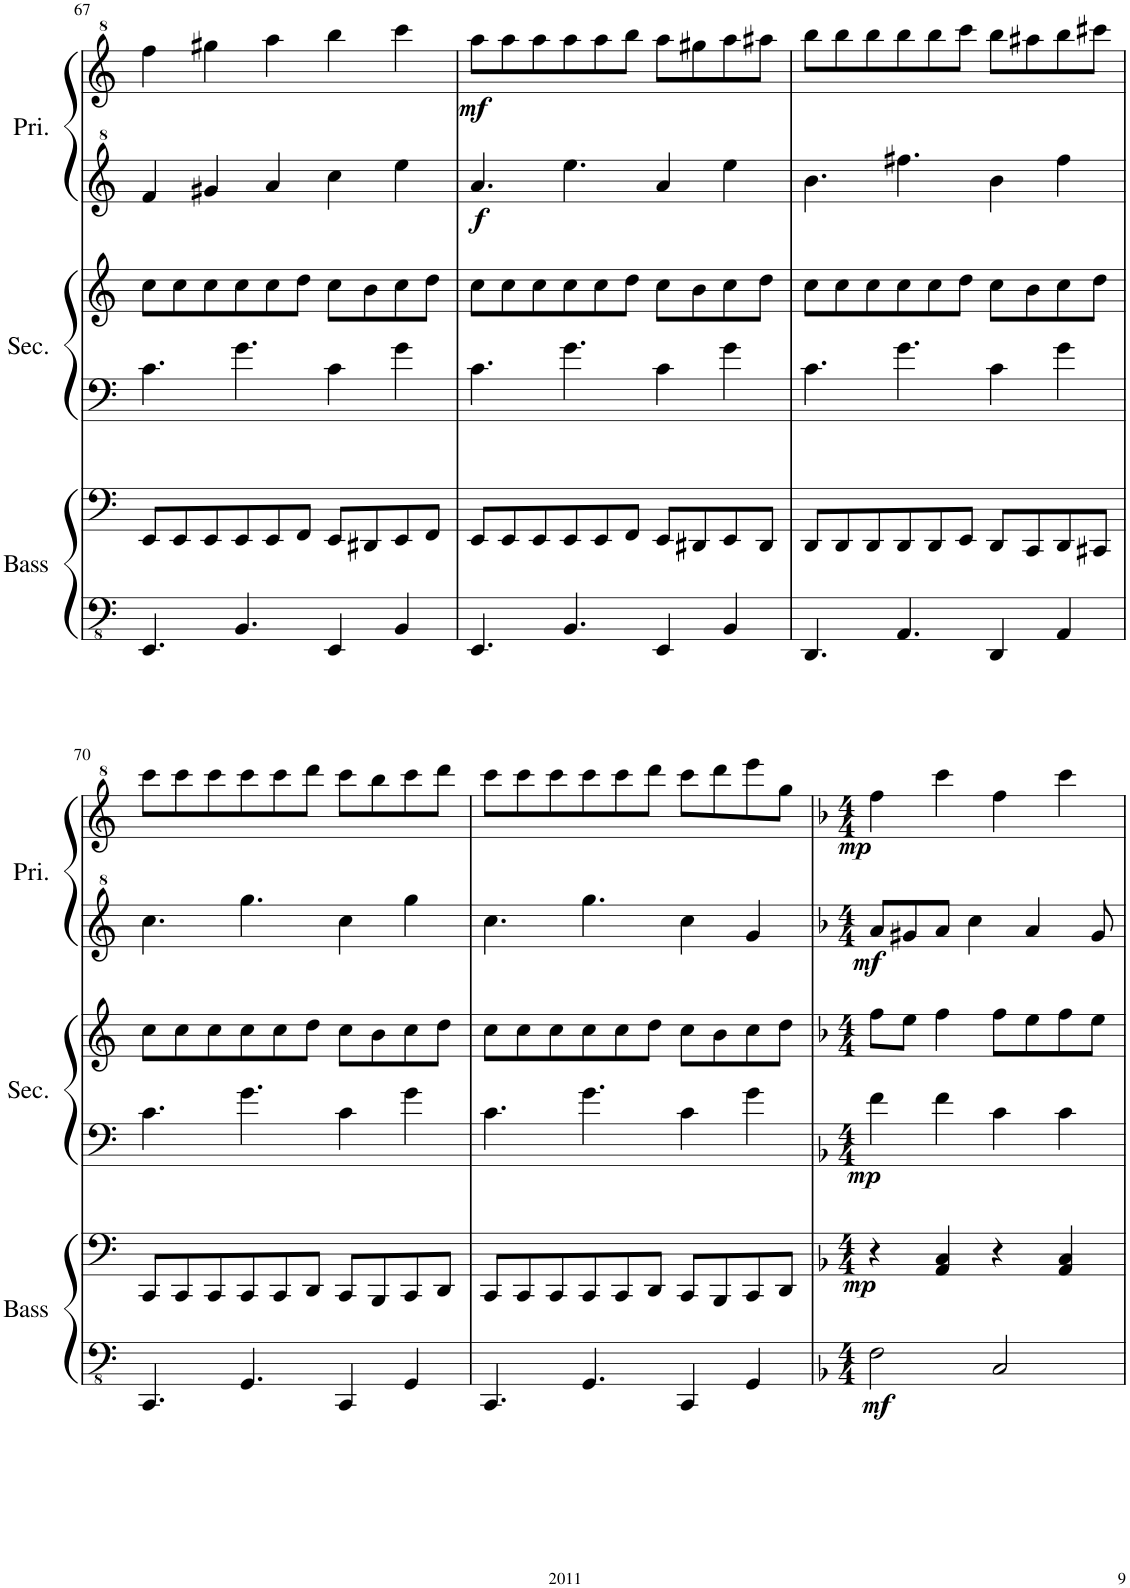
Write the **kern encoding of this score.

**kern	**kern	**dynam	**kern	**kern	**dynam	**kern	**kern	**dynam
*part3	*part3	*part3	*part2	*part2	*part2	*part1	*part1	*part1
*staff6	*staff5	*staff5/6	*staff4	*staff3	*staff3/4	*staff2	*staff1	*staff1/2
*I"Bass	*	*	*I"Secondo	*	*	*I"Primo	*	*
*I'Bass	*	*	*I'Sec.	*	*	*I'Pri.	*	*
!!LO:PB:g=z
*clefFv4	*clefF4	*	*clefF4	*clefG2	*	*clefG^2	*clefG^2	*
*k[]	*k[]	*	*k[]	*k[]	*	*k[]	*k[]	*
*M5/4	*M5/4	*	*M5/4	*M5/4	*	*M5/4	*M5/4	*
=67	=67	=67	=67	=67	=67	=67	=67	=67
4.EEE/	8EE/L	.	4.c\	8cc\L	.	4ff/	4fff\	.
.	8EE/	.	.	8cc\	.	.	.	.
.	8EE/	.	.	8cc\	.	4gg#X/	4ggg#X\	.
4.BBB/	8EE/	.	4.g\	8cc\	.	.	.	.
.	8EE/	.	.	8cc\	.	4aa/	4aaa\	.
.	8FF/J	.	.	8dd\J	.	.	.	.
4EEE/	8EE/L	.	4c\	8cc\L	.	4ccc\	4bbb\	.
.	8DD#X/	.	.	8b\	.	.	.	.
4BBB/	8EE/	.	4g\	8cc\	.	4eee\	4cccc\	.
.	8FF/J	.	.	8dd\J	.	.	.	.
=68	=68	=68	=68	=68	=68	=68	=68	=68
!	!	!	!	!	!	!	!	!LO:DY:b=2
!	!	!	!	!	!	!	!	!LO:DY:n=1:b
4.EEE/	8EE/L	.	4.c\	8cc\L	.	4.aa/	8aaa\L	f mf
.	8EE/	.	.	8cc\	.	.	8aaa\	.
.	8EE/	.	.	8cc\	.	.	8aaa\	.
4.BBB/	8EE/	.	4.g\	8cc\	.	4.eee\	8aaa\	.
.	8EE/	.	.	8cc\	.	.	8aaa\	.
.	8FF/J	.	.	8dd\J	.	.	8bbb\J	.
4EEE/	8EE/L	.	4c\	8cc\L	.	4aa/	8aaa\L	.
.	8DD#X/	.	.	8b\	.	.	8ggg#X\	.
4BBB/	8EE/	.	4g\	8cc\	.	4eee\	8aaa\	.
.	8DD#/J	.	.	8dd\J	.	.	8aaa#X\J	.
=69	=69	=69	=69	=69	=69	=69	=69	=69
4.DDD/	8DD/L	.	4.c\	8cc\L	.	4.bb\	8bbb\L	.
.	8DD/	.	.	8cc\	.	.	8bbb\	.
.	8DD/	.	.	8cc\	.	.	8bbb\	.
4.AAA/	8DD/	.	4.g\	8cc\	.	4.fff#X\	8bbb\	.
.	8DD/	.	.	8cc\	.	.	8bbb\	.
.	8EE/J	.	.	8dd\J	.	.	8cccc\J	.
4DDD/	8DD/L	.	4c\	8cc\L	.	4bb\	8bbb\L	.
.	8CC/	.	.	8b\	.	.	8aaa#X\	.
4AAA/	8DD/	.	4g\	8cc\	.	4fff#\	8bbb\	.
.	8CC#X/J	.	.	8dd\J	.	.	8cccc#X\J	.
!!LO:LB:g=z
=70	=70	=70	=70	=70	=70	=70	=70	=70
4.CCC/	8CC/L	.	4.c\	8cc\L	.	4.ccc\	8cccc\L	.
.	8CC/	.	.	8cc\	.	.	8cccc\	.
.	8CC/	.	.	8cc\	.	.	8cccc\	.
4.GGG/	8CC/	.	4.g\	8cc\	.	4.ggg\	8cccc\	.
.	8CC/	.	.	8cc\	.	.	8cccc\	.
.	8DD/J	.	.	8dd\J	.	.	8dddd\J	.
4CCC/	8CC/L	.	4c\	8cc\L	.	4ccc\	8cccc\L	.
.	8BBB/	.	.	8b\	.	.	8bbb\	.
4GGG/	8CC/	.	4g\	8cc\	.	4ggg\	8cccc\	.
.	8DD/J	.	.	8dd\J	.	.	8dddd\J	.
=71	=71	=71	=71	=71	=71	=71	=71	=71
4.CCC/	8CC/L	.	4.c\	8cc\L	.	4.ccc\	8cccc\L	.
.	8CC/	.	.	8cc\	.	.	8cccc\	.
.	8CC/	.	.	8cc\	.	.	8cccc\	.
4.GGG/	8CC/	.	4.g\	8cc\	.	4.ggg\	8cccc\	.
.	8CC/	.	.	8cc\	.	.	8cccc\	.
.	8DD/J	.	.	8dd\J	.	.	8dddd\J	.
4CCC/	8CC/L	.	4c\	8cc\L	.	4ccc\	8cccc\L	.
.	8BBB/	.	.	8b\	.	.	8dddd\	.
4GGG/	8CC/	.	4g\	8cc\	.	4gg/	8eeee\	.
.	8DD/J	.	.	8dd\J	.	.	8ggg\J	.
=72	=72	=72	=72	=72	=72	=72	=72	=72
*k[b-]	*k[b-]	*	*k[b-]	*k[b-]	*	*k[b-]	*k[b-]	*
*M4/4	*M4/4	*	*M4/4	*M4/4	*	*M4/4	*M4/4	*
!	!	!LO:DY:b=2	!	!	!	!	!	!
!	!	!LO:DY:n=1:b	!	!	!LO:DY:b=2	!	!	!LO:DY:b=2
!	!	!	!	!	!	!	!	!LO:DY:n=1:b
2FF\	4r	mf mp	4f\	8ff\L	mp	8aa/L	4fff\	mf mp
.	.	.	.	8ee\J	.	8gg#X/	.	.
.	4AA/ 4C/	.	4f\	4ff\	.	8aa/J	4cccc\	.
.	.	.	.	.	.	4ccc\	.	.
2CC/	4r	.	4c\	8ff\L	.	.	4fff\	.
.	.	.	.	8ee\	.	4aa/	.	.
.	4AA/ 4C/	.	4c\	8ff\	.	.	4cccc\	.
.	.	.	.	8ee\J	.	8gg#/	.	.
=	=	=	=	=	=	=	=	=
*-	*-	*-	*-	*-	*-	*-	*-	*-
